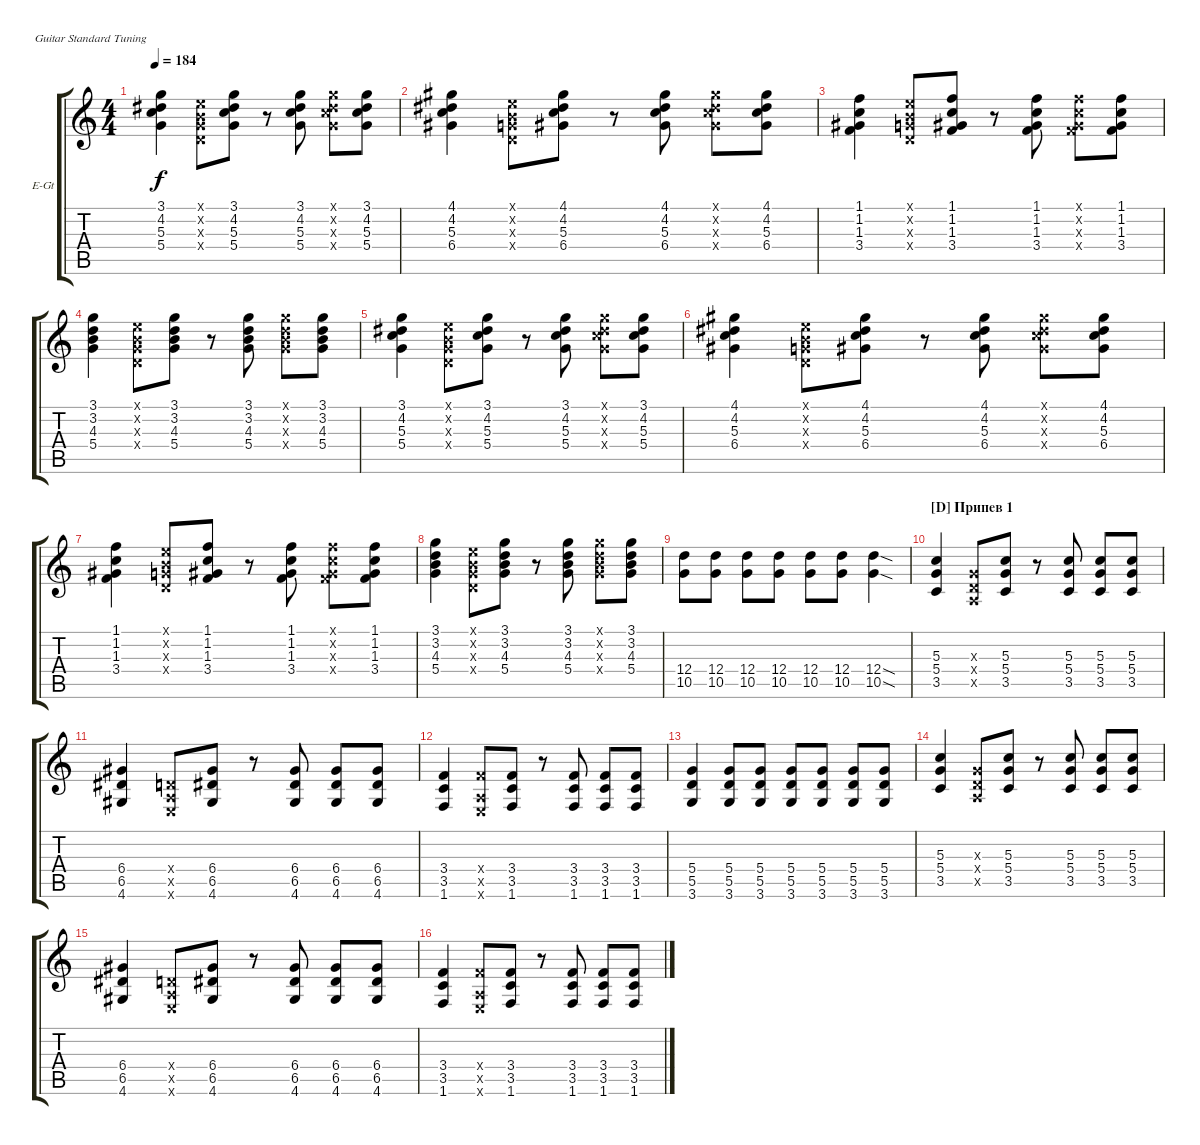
\bracketExtendMode groupsimilarinstruments
\firstSystemTrackNameOrientation horizontal
\otherSystemsTrackNameOrientation horizontal
\track ("Äîðîæêà 1" "E-Gt") {instrument overdrivenguitar}
\staff {score tabs}
\tuning (E4 B3 G3 D3 A2 E2)
\ts (4 4)
\tempo 184
\clef g2
\ks c
(3.1 4.2 5.3 5.4).4{dy f} (0.1{x} 0.2{x} 0.3{x} 0.4{x}).8 (3.1 4.2 5.3 5.4).8 r.8 (3.1 4.2 5.3 5.4).8 (3.1{x} 4.2{x} 5.3{x} 5.4{x}).8 (3.1 4.2 5.3 5.4).8 |
(4.1 4.2 5.3 6.4).4 (0.1{x} 0.2{x} 0.3{x} 0.4{x}).8 (4.1 4.2 5.3 6.4).8 r.8 (4.1 4.2 5.3 6.4).8 (4.1{x} 4.2{x} 5.3{x} 6.4{x}).8 (4.1 4.2 5.3 6.4).8 |
(1.1 1.2 1.3 3.4).4 (0.1{x} 0.2{x} 0.3{x} 0.4{x}).8 (1.1 1.2 1.3 3.4).8 r.8 (1.1 1.2 1.3 3.4).8 (1.1{x} 1.2{x} 1.3{x} 3.4{x}).8 (1.1 1.2 1.3 3.4).8 |
(3.1 3.2 4.3 5.4).4 (0.1{x} 0.2{x} 0.3{x} 0.4{x}).8 (3.1 3.2 4.3 5.4).8 r.8 (3.1 3.2 4.3 5.4).8 (3.1{x} 3.2{x} 4.3{x} 5.4{x}).8 (3.1 3.2 4.3 5.4).8 |
(3.1 4.2 5.3 5.4).4 (0.1{x} 0.2{x} 0.3{x} 0.4{x}).8 (3.1 4.2 5.3 5.4).8 r.8 (3.1 4.2 5.3 5.4).8 (3.1{x} 4.2{x} 5.3{x} 5.4{x}).8 (3.1 4.2 5.3 5.4).8 |
(4.1 4.2 5.3 6.4).4 (0.1{x} 0.2{x} 0.3{x} 0.4{x}).8 (4.1 4.2 5.3 6.4).8 r.8 (4.1 4.2 5.3 6.4).8 (4.1{x} 4.2{x} 5.3{x} 6.4{x}).8 (4.1 4.2 5.3 6.4).8 |
(1.1 1.2 1.3 3.4).4 (0.1{x} 0.2{x} 0.3{x} 0.4{x}).8 (1.1 1.2 1.3 3.4).8 r.8 (1.1 1.2 1.3 3.4).8 (1.1{x} 1.2{x} 1.3{x} 3.4{x}).8 (1.1 1.2 1.3 3.4).8 |
(3.1 3.2 4.3 5.4).4 (0.1{x} 0.2{x} 0.3{x} 0.4{x}).8 (3.1 3.2 4.3 5.4).8 r.8 (3.1 3.2 4.3 5.4).8 (3.1{x} 3.2{x} 4.3{x} 5.4{x}).8 (3.1 3.2 4.3 5.4).8 |
(12.4 10.5).8 (12.4 10.5).8 (12.4 10.5).8 (12.4 10.5).8 (12.4 10.5).8 (12.4 10.5).8 (12.4{sod} 10.5{sod}).4 |
\section ("D" "Припев 1")
(5.3 5.4 3.5).4 (0.3{x} 0.4{x} 0.5{x}).8 (5.3 5.4 3.5).8 r.8 (5.3 5.4 3.5).8 (5.3 5.4 3.5).8 (5.3 5.4 3.5).8 |
(6.4 6.5 4.6).4 (0.4{x} 0.5{x} 0.6{x}).8 (6.4 6.5 4.6).8 r.8 (6.4 6.5 4.6).8 (6.4 6.5 4.6).8 (6.4 6.5 4.6).8 |
(3.4 3.5 1.6).4 (3.4{x} 0.5{x} 0.6{x}).8 (3.4 3.5 1.6).8 r.8 (3.4 3.5 1.6).8 (3.4 3.5 1.6).8 (3.4 3.5 1.6).8 |
(5.4 5.5 3.6).4 (5.4 5.5 3.6).8 (5.4 5.5 3.6).8 (5.4 5.5 3.6).8 (5.4 5.5 3.6).8 (5.4 5.5 3.6).8 (5.4 5.5 3.6).8 |
(5.3 5.4 3.5).4 (0.3{x} 0.4{x} 0.5{x}).8 (5.3 5.4 3.5).8 r.8 (5.3 5.4 3.5).8 (5.3 5.4 3.5).8 (5.3 5.4 3.5).8 |
(6.4 6.5 4.6).4 (0.4{x} 0.5{x} 0.6{x}).8 (6.4 6.5 4.6).8 r.8 (6.4 6.5 4.6).8 (6.4 6.5 4.6).8 (6.4 6.5 4.6).8 |
(3.4 3.5 1.6).4 (3.4{x} 0.5{x} 0.6{x}).8 (3.4 3.5 1.6).8 r.8 (3.4 3.5 1.6).8 (3.4 3.5 1.6).8 (3.4 3.5 1.6).8
